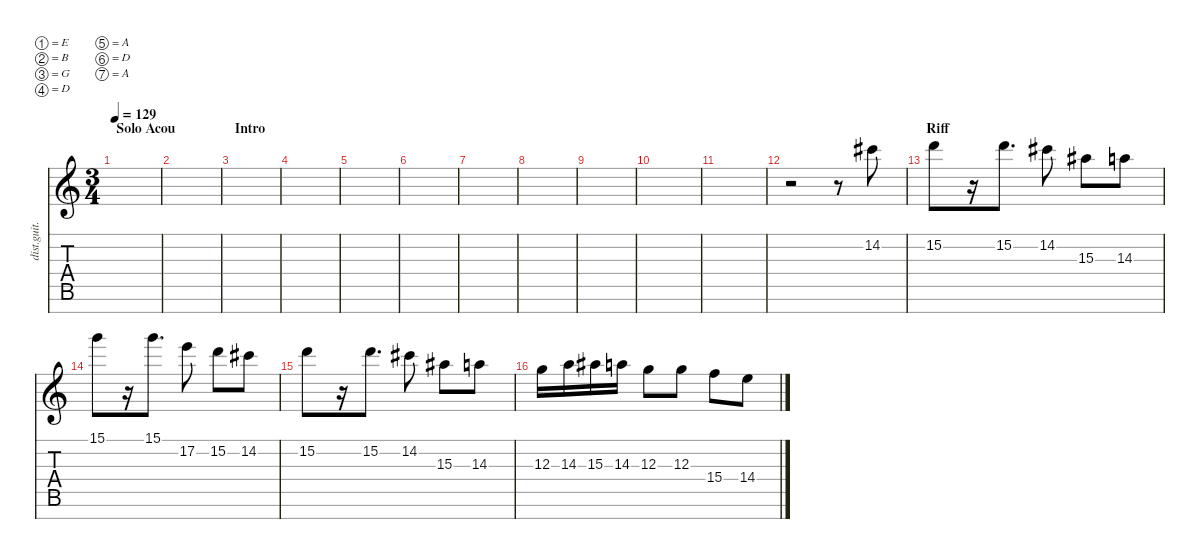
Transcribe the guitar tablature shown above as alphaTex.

\defaultSystemsLayout 4
\hideDynamics
\bracketExtendMode nobrackets
\otherSystemsTrackNameOrientation horizontal
\track ("Electric Guitar" "dist.guit.") {instrument distortionguitar}
\staff {score tabs}
\tuning (E4 B3 G3 D3 A2 D2 A1)
\ts (3 4)
\beaming (8 2 2 2)
\section ("" "Solo Acou")
\tempo 129
\clef g2
\ks c
|
|
\section ("" "Intro")
|
|
|
|
|
|
|
|
|
r.2 r.8 14.2{acc #}.8 |
\section ("" "Riff")
15.2.8 r.16 15.2.8{d} 14.2{acc #}.8 15.3{acc #}.8 14.3.8 |
15.1.8 r.16 15.1.8{d} 17.2.8 15.2.8 14.2{acc #}.8 |
15.2.8 r.16 15.2.8{d} 14.2{acc #}.8 15.3{acc #}.8 14.3.8 |
12.3.16 14.3.16 15.3{acc #}.16 14.3.16 12.3.8 12.3.8 15.4.8 14.4.8
